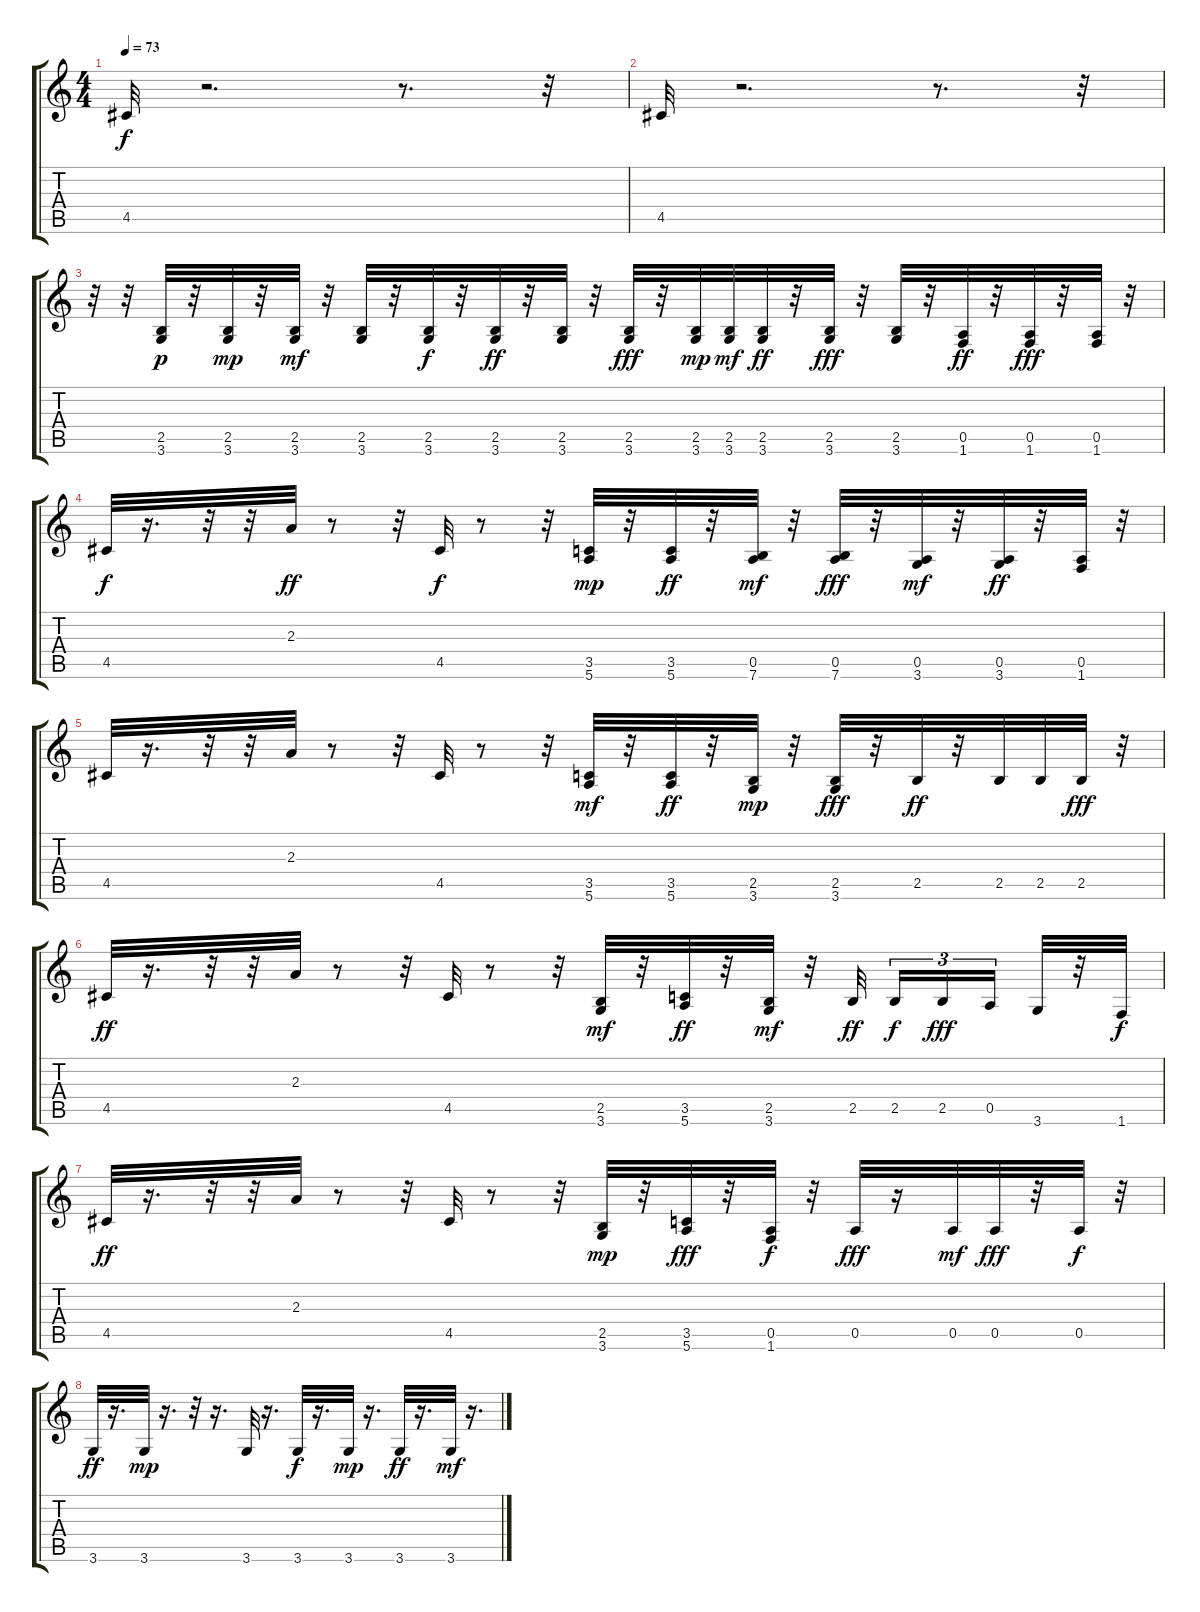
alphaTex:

\track "" {instrument acousticguitarnylon}
\staff {score tabs}
\tuning (E4 B3 G3 D3 A2 E2) {hide}
\ts (4 4)
\tempo 73
\clef g2
\ks c
4.5.32{dy f} r.2{d} r.8{d} r.32 |
4.5.32 r.2{d} r.8{d} r.32 |
r.32 r.32 (2.5 3.6).32{dy p} r.32 (2.5 3.6).32{dy mp} r.32 (2.5 3.6).32{dy mf} r.32 (2.5 3.6).32 r.32 (2.5 3.6).32{dy f} r.32 (2.5 3.6).32{dy ff} r.32 (2.5 3.6).32 r.32 (2.5 3.6).32{dy fff} r.32 (2.5 3.6).32{dy mp} (2.5 3.6).32{dy mf} (2.5 3.6).32{dy ff} r.32 (2.5 3.6).32{dy fff} r.32 (2.5 3.6).32 r.32 (0.5 1.6).32{dy ff} r.32 (0.5 1.6).32{dy fff} r.32 (0.5 1.6).32 r.32 |
4.5.32{dy f} r.16{d} r.32 r.32 2.3.32{dy ff} r.8 r.32 4.5.32{dy f} r.8 r.32 (3.5 5.6).32{dy mp} r.32 (3.5 5.6).32{dy ff} r.32 (0.5 7.6).32{dy mf} r.32 (0.5 7.6).32{dy fff} r.32 (0.5 3.6).32{dy mf} r.32 (0.5 3.6).32{dy ff} r.32 (0.5 1.6).32 r.32 |
4.5.32 r.16{d} r.32 r.32 2.3.32 r.8 r.32 4.5.32 r.8 r.32 (3.5 5.6).32{dy mf} r.32 (3.5 5.6).32{dy ff} r.32 (2.5 3.6).32{dy mp} r.32 (2.5 3.6).32{dy fff} r.32 2.5.32{dy ff} r.32 2.5.32 2.5.32 2.5.32{dy fff} r.32 |
4.5.32{dy ff} r.16{d} r.32 r.32 2.3.32 r.8 r.32 4.5.32 r.8 r.32 (2.5 3.6).32{dy mf} r.32 (3.5 5.6).32{dy ff} r.32 (2.5 3.6).32{dy mf} r.32 2.5.32{dy ff} 2.5.16{tu (3 2) dy f} 2.5.16{tu (3 2) dy fff} 0.5.16{tu (3 2)} 3.6.32 r.32 1.6.32{dy f} |
4.5.32{dy ff} r.16{d} r.32 r.32 2.3.32 r.8 r.32 4.5.32 r.8 r.32 (2.5 3.6).32{dy mp} r.32 (3.5 5.6).32{dy fff} r.32 (0.5 1.6).32{dy f} r.32 0.5.32{dy fff} r.16 0.5.32{dy mf} 0.5.32{dy fff} r.32 0.5.32{dy f} r.32 |
3.6.32{dy ff} r.16{d} 3.6.32{dy mp} r.16{d} r.32 r.16{d} 3.6.32 r.16{d} 3.6.32{dy f} r.16{d} 3.6.32{dy mp} r.16{d} 3.6.32{dy ff} r.16{d} 3.6.32{dy mf} r.16{d}
